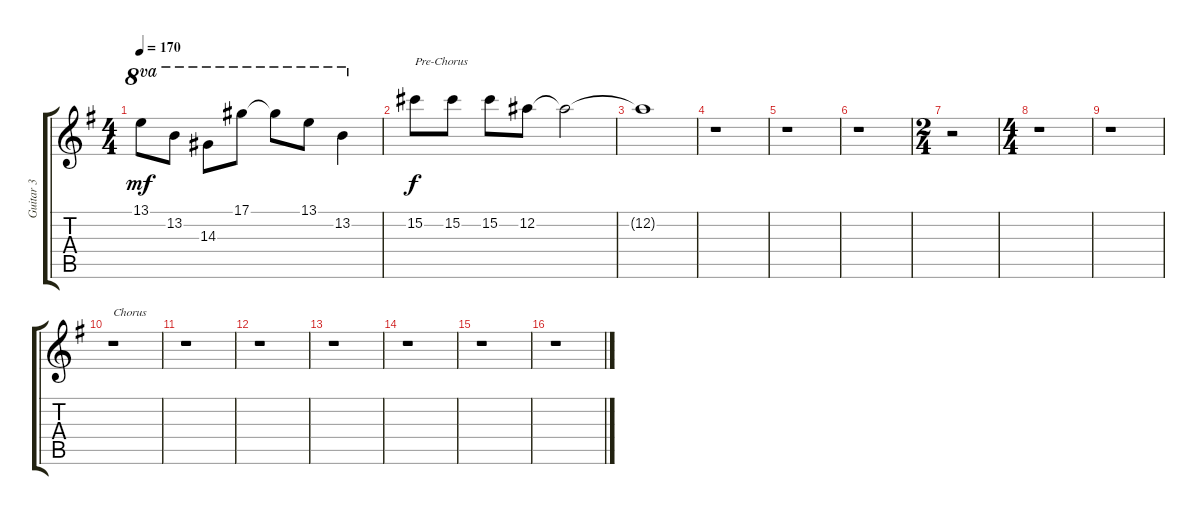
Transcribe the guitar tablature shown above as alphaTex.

\track ("Guitar 3" "Guitar 3") {instrument distortionguitar}
\staff {score tabs}
\tuning (Eb4 Bb3 Gb3 Db3 Ab2 Eb2) {hide}
\ts (4 4)
\tempo 170
\clef g2
\ks g
13.1{t}.8{ot 8va dy mf} 13.2.8{ot 8va} 14.3.8{ot 8va} 17.1.8{ot 8va} 17.1{t}.8{ot 8va} 13.1.8{ot 8va} 13.2.4{ot 8va} |
15.2.8{txt "Pre-Chorus" dy f} 15.2.8 15.2.8 12.2.8 12.2{t}.2 |
12.2{t}.1 |
r.1 |
r.1 |
r.1 |
\ts (2 4)
r.2 |
\ts (4 4)
r.1 |
r.1 |
r.1{txt "Chorus"} |
r.1 |
r.1 |
r.1 |
r.1 |
r.1 |
r.1
